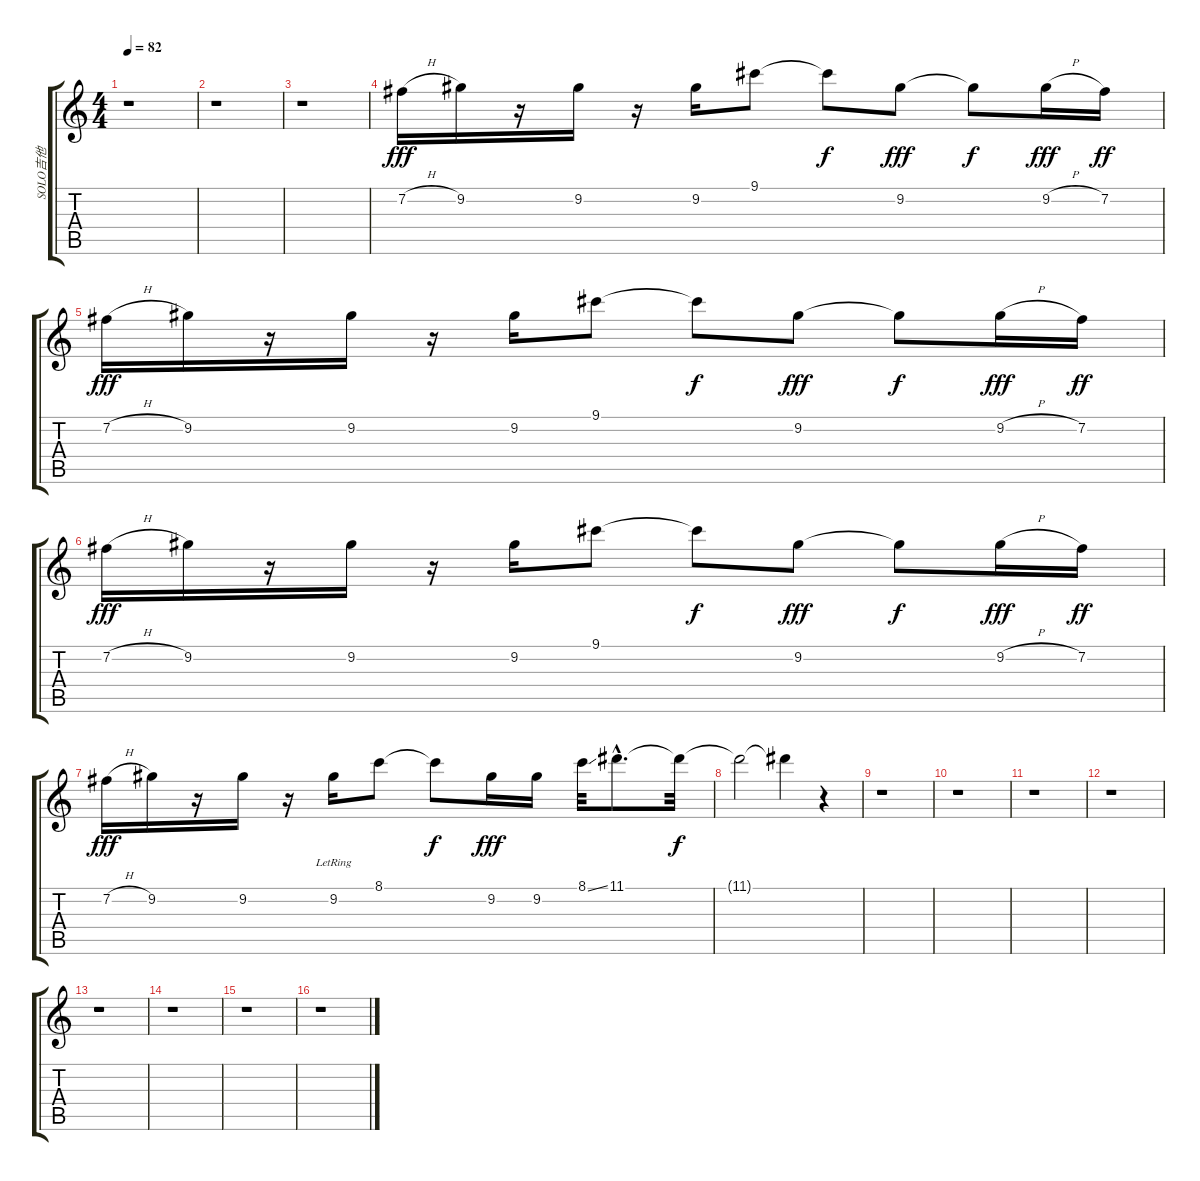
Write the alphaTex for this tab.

\track ("SOLO吉他" "SOLO吉他") {instrument overdrivenguitar}
\staff {score tabs}
\tuning (E4 B3 G3 D3 A2 E2) {hide}
\ts (4 4)
\tempo 82
\clef g2
\ks c
r.1{dy f} |
r.1 |
r.1 |
7.2{h}.16{dy fff} 9.2.16 r.16 9.2.16 r.16 9.2.16 9.1.8 9.1{t}.8{dy f} 9.2.8{dy fff} 9.2{t}.8{dy f} 9.2{h}.16{dy fff} 7.2.16{dy ff} |
7.2{h}.16{dy fff} 9.2.16 r.16 9.2.16 r.16 9.2.16 9.1.8 9.1{t}.8{dy f} 9.2.8{dy fff} 9.2{t}.8{dy f} 9.2{h}.16{dy fff} 7.2.16{dy ff} |
7.2{h}.16{dy fff} 9.2.16 r.16 9.2.16 r.16 9.2.16 9.1.8 9.1{t}.8{dy f} 9.2.8{dy fff} 9.2{t}.8{dy f} 9.2{h}.16{dy fff} 7.2.16{dy ff} |
7.2{h}.16{dy fff} 9.2.16 r.16 9.2.16 r.16 9.2{lr}.16 8.1.8 8.1{t}.8{dy f} 9.2.16{dy fff} 9.2.16 8.1{ss}.32 11.1{hac}.8{d} 11.1{t}.32{dy f} |
11.1{t}.2 11.1{t}.4 r.4 |
r.1 |
r.1 |
r.1 |
r.1 |
r.1 |
r.1 |
r.1 |
r.1
